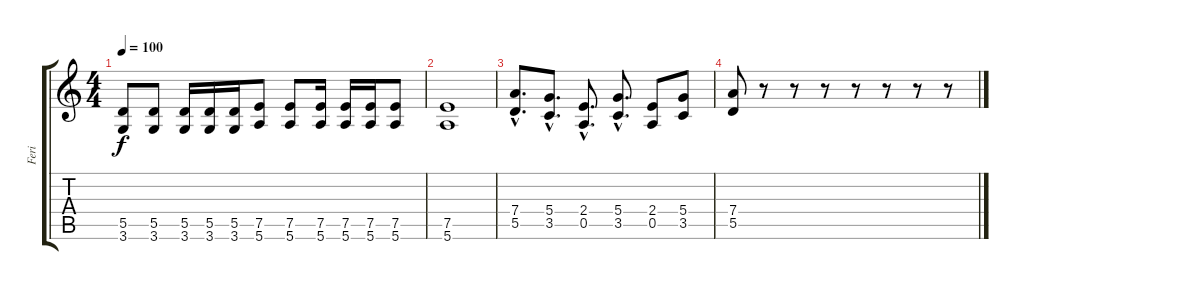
\track ("Feri" "Feri") {instrument distortionguitar}
\staff {score tabs}
\tuning (E4 B3 G3 D3 A2 E2) {hide}
\ts (4 4)
\tempo 100
\clef g2
\ks c
(5.5 3.6).8{dy f} (5.5 3.6).8 (5.5 3.6).16 (5.5 3.6).16 (5.5 3.6).16 (7.5 5.6).8 (7.5 5.6).8 (7.5 5.6).16 (7.5 5.6).16 (7.5 5.6).16 (7.5 5.6).8 |
(7.5 5.6).1 |
(7.4{hac} 5.5{hac}).8{d} (5.4{hac} 3.5{hac}).8{d} (2.4{hac} 0.5{hac}).8{d} (5.4{hac} 3.5{hac}).8{d} (2.4 0.5).8 (5.4 3.5).8 |
(7.4 5.5).8 r.8 r.8 r.8 r.8 r.8 r.8 r.8
